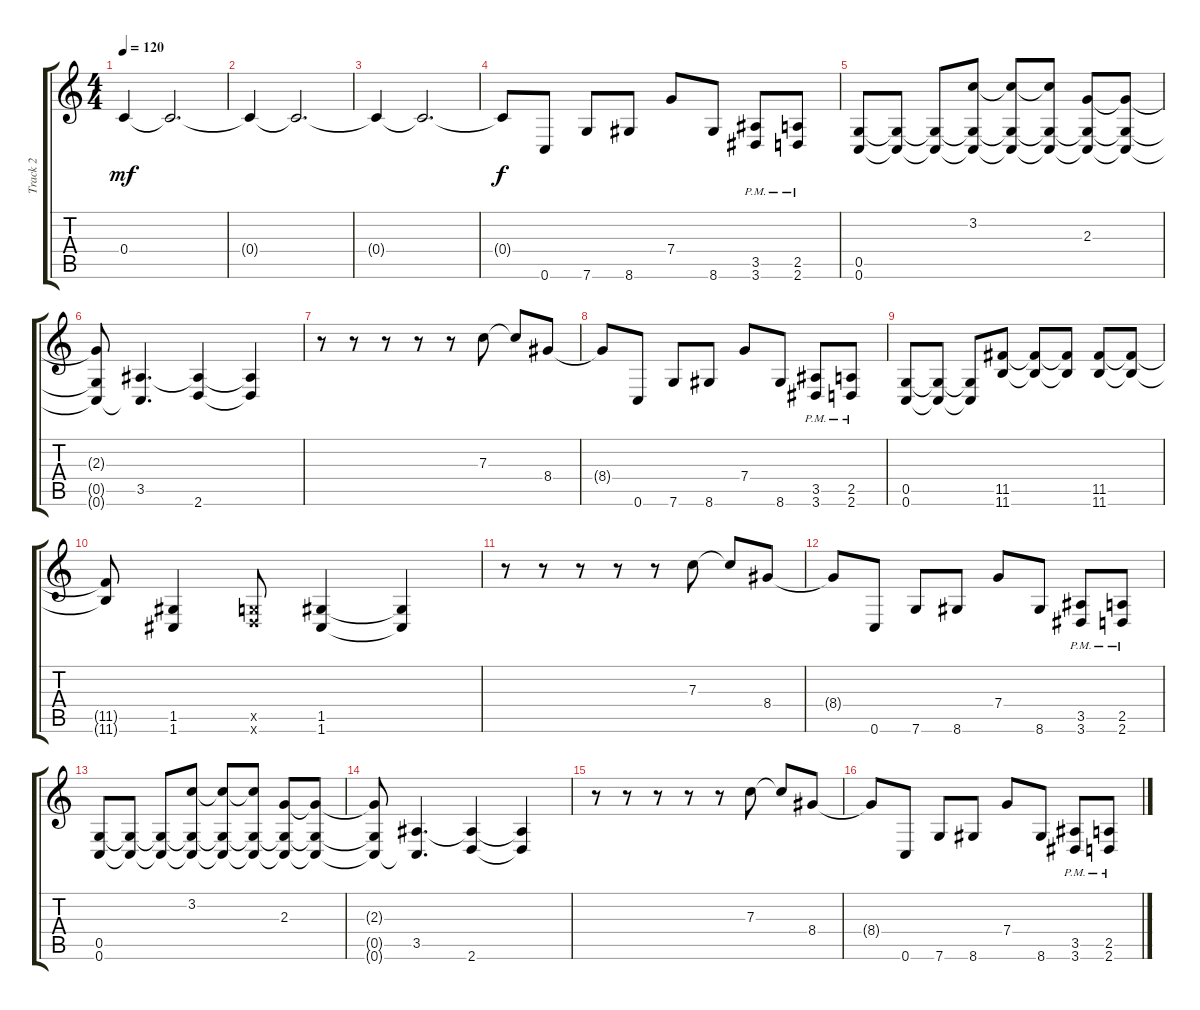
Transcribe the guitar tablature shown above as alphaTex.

\track ("Track 2" "Track 2") {instrument acousticguitarsteel}
\staff {score tabs}
\tuning (D4 A3 F3 C3 G2 C2) {hide}
\ts (4 4)
\tempo 120
\clef g2
\ks c
0.4{t}.4{dy mf} 0.4{t}.2{d} |
0.4{t}.4 0.4{t}.2{d} |
0.4{t}.4 0.4{t}.2{d} |
0.4{t}.8{dy f} 0.6.8 7.6.8 8.6.8 7.4.8 8.6.8 (3.5{pm} 3.6{pm}).8 (2.5{pm} 2.6{pm}).8 |
(0.5 0.6).8 (0.5{t} 0.6{t}).8 (0.5{t} 0.6{t}).8 (3.2 0.5{t} 0.6{t}).8 (3.2{t} 0.5{t} 0.6{t}).8 (3.2{t} 0.5{t} 0.6{t}).8 (2.3 0.5{t} 0.6{t}).8 (2.3{t} 0.5{t} 0.6{t}).8 |
(2.3{t} 0.5{t} 0.6{t}).8 (3.5 0.6{t}).4{d} (3.5{t} 2.6).4 (3.5{t} 2.6{t}).4 |
r.8 r.8 r.8 r.8 r.8 7.3.8 7.3{t}.8 8.4.8 |
8.4{t}.8 0.6.8 7.6.8 8.6.8 7.4.8 8.6.8 (3.5{pm} 3.6{pm}).8 (2.5{pm} 2.6{pm}).8 |
(0.5 0.6).8 (0.5{t} 0.6{t}).8 (0.5{t} 0.6{t}).8 (11.5 11.6).8 (11.5{t} 11.6{t}).8 (11.5{t} 11.6{t}).8 (11.5 11.6).8 (11.5{t} 11.6{t}).8 |
(11.5{t} 11.6{t}).8 (1.5 1.6).4 (0.5{x} 2.6{x}).8 (1.5 1.6).4 (1.5{t} 1.6{t}).4 |
r.8 r.8 r.8 r.8 r.8 7.3.8 7.3{t}.8 8.4.8 |
8.4{t}.8 0.6.8 7.6.8 8.6.8 7.4.8 8.6.8 (3.5{pm} 3.6{pm}).8 (2.5{pm} 2.6{pm}).8 |
(0.5 0.6).8 (0.5{t} 0.6{t}).8 (0.5{t} 0.6{t}).8 (3.2 0.5{t} 0.6{t}).8 (3.2{t} 0.5{t} 0.6{t}).8 (3.2{t} 0.5{t} 0.6{t}).8 (2.3 0.5{t} 0.6{t}).8 (2.3{t} 0.5{t} 0.6{t}).8 |
(2.3{t} 0.5{t} 0.6{t}).8 (3.5 0.6{t}).4{d} (3.5{t} 2.6).4 (3.5{t} 2.6{t}).4 |
r.8 r.8 r.8 r.8 r.8 7.3.8 7.3{t}.8 8.4.8 |
8.4{t}.8 0.6.8 7.6.8 8.6.8 7.4.8 8.6.8 (3.5{pm} 3.6{pm}).8 (2.5{pm} 2.6{pm}).8
